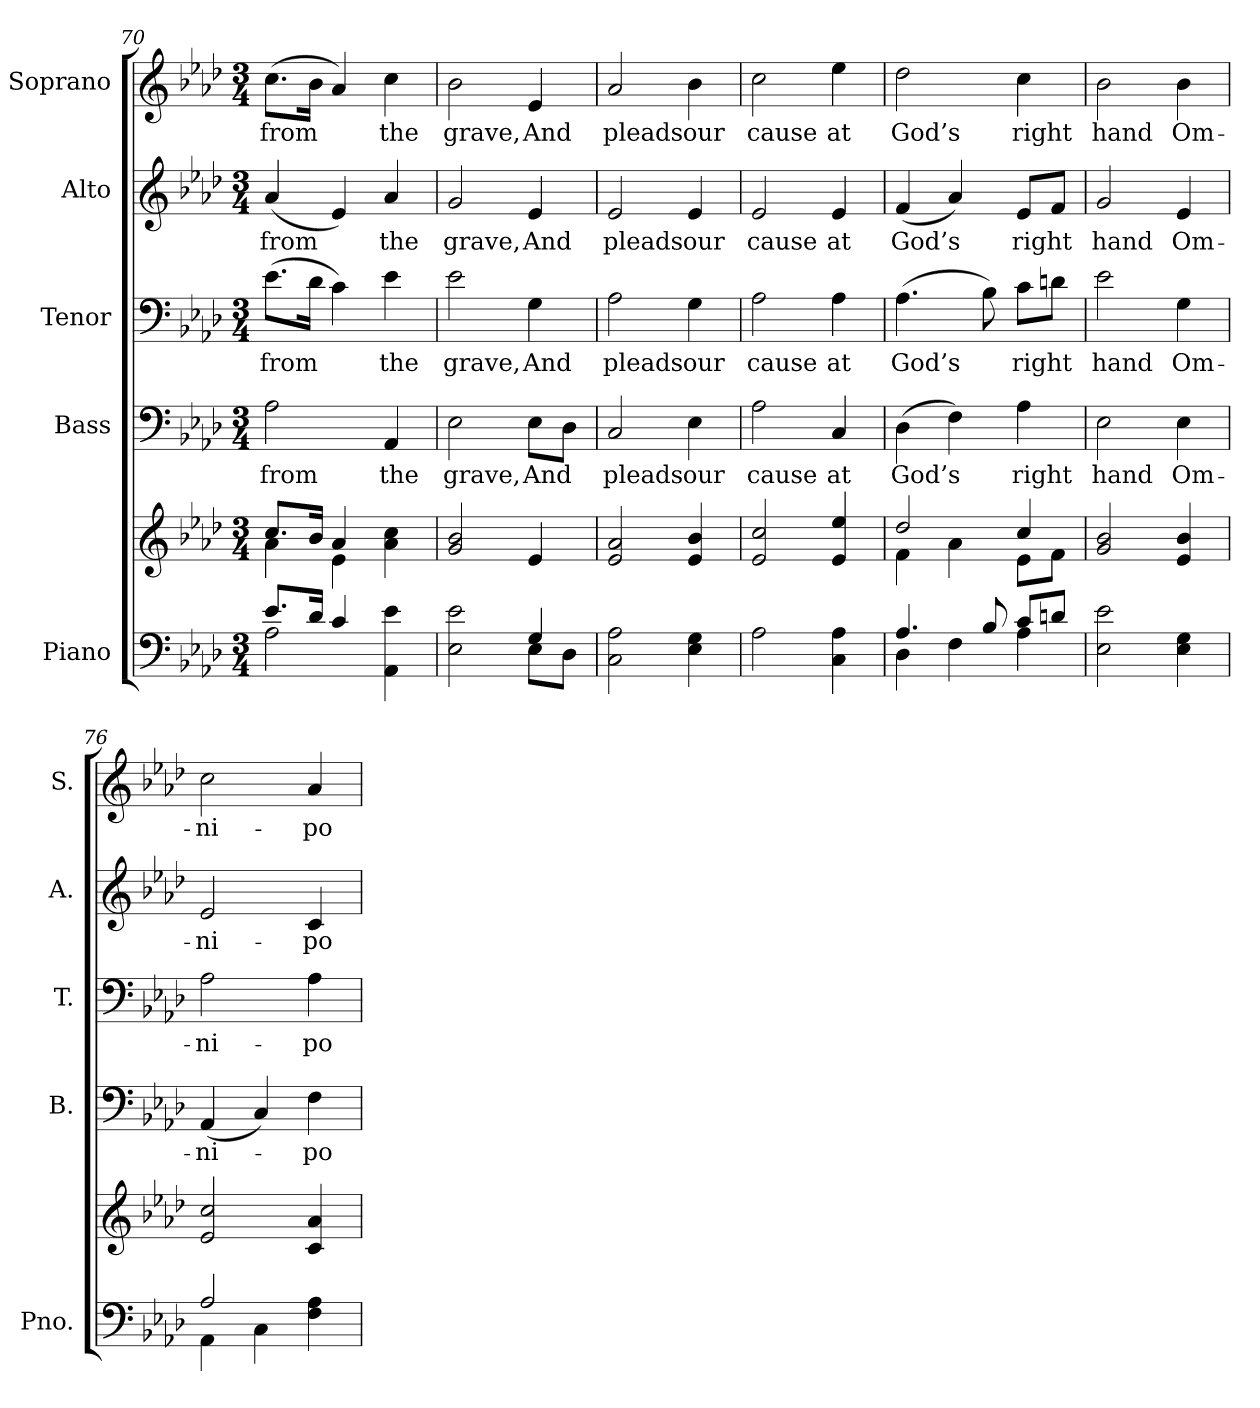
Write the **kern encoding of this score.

**kern	**kern	**kern	**text	**kern	**text	**kern	**text	**kern	**text
*part5	*part5	*part4	*part4	*part3	*part3	*part2	*part2	*part1	*part1
*staff6	*staff5	*staff4	*staff4	*staff3	*staff3	*staff2	*staff2	*staff1	*staff1
*I"Piano	*	*I"Bass	*	*I"Tenor	*	*I"Alto	*	*I"Soprano	*
*I'Pno.	*	*I'B.	*	*I'T.	*	*I'A.	*	*I'S.	*
!!LO:PB:g=z
*clefF4	*clefG2	*clefF4	*	*clefF4	*	*clefG2	*	*clefG2	*
*k[b-e-a-d-]	*k[b-e-a-d-]	*k[b-e-a-d-]	*	*k[b-e-a-d-]	*	*k[b-e-a-d-]	*	*k[b-e-a-d-]	*
*A-:	*A-:	*A-:	*	*A-:	*	*A-:	*	*A-:	*
*M3/4	*M3/4	*M3/4	*	*M3/4	*	*M3/4	*	*M3/4	*
=70	=70	=70	=70	=70	=70	=70	=70	=70	=70
*^	*^	*	*	*	*	*	*	*	*
!	!	!	!	!	!LO:LY:b:color=#000000	!	!	!	!	!	!
!	!	!	!	!	!	!	!LO:LY:b:color=#000000	!	!	!	!
!	!	!	!	!	!	!	!	!	!LO:LY:b:color=#000000	!	!
!	!	!	!	!	!	!	!	!	!	!	!LO:LY:b:color=#000000
8.e-i/L	2A-i\	8.cci/L	4a-i\	2A-i\	from	(8.e-i\L	from	(4a-i/	from	(8.cci\L	from
16d-i/Jk	.	16b-i/Jk	.	.	.	16d-i\Jk	.	.	.	16b-i\Jk	.
4ci/	.	4a-i/	4e-i\	.	.	4ci\)	.	4e-i/)	.	4a-i/)	.
!	!	!	!	!	!LO:LY:b:color=#000000	!	!	!	!	!	!
!	!	!	!	!	!	!	!LO:LY:b:color=#000000	!	!	!	!
!	!	!	!	!	!	!	!	!	!LO:LY:b:color=#000000	!	!
!	!	!	!	!	!	!	!	!	!	!	!LO:LY:b:color=#000000
4AA-i\ 4e-i	4ryy	4a-i\ 4cci	4ryy	4AA-i/	the	4e-i\	the	4a-i/	the	4cci\	the
*	*	*v	*v	*	*	*	*	*	*	*	*
=71	=71	=71	=71	=71	=71	=71	=71	=71	=71	=71
*	*	*^	*	*	*	*	*	*	*	*
!	!	!	!	!	!LO:LY:b:color=#000000	!	!	!	!	!	!
*	*	*v	*v	*	*	*	*	*	*	*	*
*	*	*^	*	*	*	*	*	*	*	*
!	!	!	!	!	!	!	!LO:LY:b:color=#000000	!	!	!	!
*	*	*v	*v	*	*	*	*	*	*	*	*
*	*	*^	*	*	*	*	*	*	*	*
!	!	!	!	!	!	!	!	!	!LO:LY:b:color=#000000	!	!
*	*	*v	*v	*	*	*	*	*	*	*	*
*	*	*^	*	*	*	*	*	*	*	*
!	!	!	!	!	!	!	!	!	!	!	!LO:LY:b:color=#000000
*	*	*v	*v	*	*	*	*	*	*	*	*
2E-i\ 2e-i	2ryy	2gi/ 2b-i	2E-i\	grave,	2e-i\	grave,	2gi/	grave,	2b-i\	grave,
!	!	!	!	!LO:LY:b:color=#000000	!	!	!	!	!	!
!	!	!	!	!	!	!LO:LY:b:color=#000000	!	!	!	!
!	!	!	!	!	!	!	!	!LO:LY:b:color=#000000	!	!
!	!	!	!	!	!	!	!	!	!	!LO:LY:b:color=#000000
4Gi/	8E-i\L	4e-i/	8E-i\L	And	4Gi\	And	4e-i/	And	4e-i/	And
.	8D-i\J	.	8D-i\J	.	.	.	.	.	.	.
*v	*v	*	*	*	*	*	*	*	*	*
=72	=72	=72	=72	=72	=72	=72	=72	=72	=72
*^	*	*	*	*	*	*	*	*	*
!	!	!	!	!LO:LY:b:color=#000000	!	!	!	!	!	!
*v	*v	*	*	*	*	*	*	*	*	*
*^	*	*	*	*	*	*	*	*	*
!	!	!	!	!	!	!LO:LY:b:color=#000000	!	!	!	!
*v	*v	*	*	*	*	*	*	*	*	*
*^	*	*	*	*	*	*	*	*	*
!	!	!	!	!	!	!	!	!LO:LY:b:color=#000000	!	!
*v	*v	*	*	*	*	*	*	*	*	*
*^	*	*	*	*	*	*	*	*	*
!	!	!	!	!	!	!	!	!	!	!LO:LY:b:color=#000000
*v	*v	*	*	*	*	*	*	*	*	*
2Ci\ 2A-i	2e-i/ 2a-i	2Ci/	pleads	2A-i\	pleads	2e-i/	pleads	2a-i/	pleads
!	!	!	!LO:LY:b:color=#000000	!	!	!	!	!	!
!	!	!	!	!	!LO:LY:b:color=#000000	!	!	!	!
!	!	!	!	!	!	!	!LO:LY:b:color=#000000	!	!
!	!	!	!	!	!	!	!	!	!LO:LY:b:color=#000000
4E-i\ 4Gi	4e-i/ 4b-i	4E-i\	our	4Gi\	our	4e-i/	our	4b-i\	our
!!LO:PB:g=z
=73	=73	=73	=73	=73	=73	=73	=73	=73	=73
!	!	!	!LO:LY:b:color=#000000	!	!	!	!	!	!
!	!	!	!	!	!LO:LY:b:color=#000000	!	!	!	!
!	!	!	!	!	!	!	!LO:LY:b:color=#000000	!	!
!	!	!	!	!	!	!	!	!	!LO:LY:b:color=#000000
2A-i\	2e-i/ 2cci	2A-i\	cause	2A-i\	cause	2e-i/	cause	2cci\	cause
!	!	!	!LO:LY:b:color=#000000	!	!	!	!	!	!
!	!	!	!	!	!LO:LY:b:color=#000000	!	!	!	!
!	!	!	!	!	!	!	!LO:LY:b:color=#000000	!	!
!	!	!	!	!	!	!	!	!	!LO:LY:b:color=#000000
4Ci\ 4A-i	4e-i/ 4ee-i	4Ci/	at	4A-i\	at	4e-i/	at	4ee-i\	at
=74	=74	=74	=74	=74	=74	=74	=74	=74	=74
*^	*^	*	*	*	*	*	*	*	*
!	!	!	!	!	!LO:LY:b:color=#000000	!	!	!	!	!	!
!	!	!	!	!	!	!	!LO:LY:b:color=#000000	!	!	!	!
!	!	!	!	!	!	!	!	!	!LO:LY:b:color=#000000	!	!
!	!	!	!	!	!	!	!	!	!	!	!LO:LY:b:color=#000000
4.A-i/	4D-i\	2dd-i/	4fi\	(4D-i\	God’s	(4.A-i\	God’s	(4fi/	God’s	2dd-i\	God’s
.	4Fi\	.	4a-i\	4Fi\)	.	.	.	4a-i/)	.	.	.
8B-i/	.	.	.	.	.	8B-i\)	.	.	.	.	.
!	!	!	!	!	!LO:LY:b:color=#000000	!	!	!	!	!	!
!	!	!	!	!	!	!	!LO:LY:b:color=#000000	!	!	!	!
!	!	!	!	!	!	!	!	!	!LO:LY:b:color=#000000	!	!
!	!	!	!	!	!	!	!	!	!	!	!LO:LY:b:color=#000000
8ci/L	4A-i\	4cci/	8e-i\L	4A-i\	right	8ci\L	right	8e-i/L	right	4cci\	right
8dni/J	.	.	8fi\J	.	.	8dni\J	.	8fi/J	.	.	.
*v	*v	*	*	*	*	*	*	*	*	*	*
*	*v	*v	*	*	*	*	*	*	*	*
=75	=75	=75	=75	=75	=75	=75	=75	=75	=75
*	*^	*	*	*	*	*	*	*	*
!	!	!	!	!LO:LY:b:color=#000000	!	!	!	!	!	!
*	*v	*v	*	*	*	*	*	*	*	*
*	*^	*	*	*	*	*	*	*	*
!	!	!	!	!	!	!LO:LY:b:color=#000000	!	!	!	!
*	*v	*v	*	*	*	*	*	*	*	*
*	*^	*	*	*	*	*	*	*	*
!	!	!	!	!	!	!	!	!LO:LY:b:color=#000000	!	!
*	*v	*v	*	*	*	*	*	*	*	*
*	*^	*	*	*	*	*	*	*	*
!	!	!	!	!	!	!	!	!	!	!LO:LY:b:color=#000000
*	*v	*v	*	*	*	*	*	*	*	*
2E-i\ 2e-i	2gi/ 2b-i	2E-i\	hand	2e-i\	hand	2gi/	hand	2b-i\	hand
!	!	!	!LO:LY:b:color=#000000	!	!	!	!	!	!
!	!	!	!	!	!LO:LY:b:color=#000000	!	!	!	!
!	!	!	!	!	!	!	!LO:LY:b:color=#000000	!	!
!	!	!	!	!	!	!	!	!	!LO:LY:b:color=#000000
4E-i\ 4Gi	4e-i/ 4b-i	4E-i\	Om-	4Gi\	Om-	4e-i/	Om-	4b-i\	Om-
!!LO:PB:g=z
=76	=76	=76	=76	=76	=76	=76	=76	=76	=76
*^	*	*	*	*	*	*	*	*	*
!	!	!	!	!LO:LY:b:color=#000000	!	!	!	!	!	!
!	!	!	!	!	!	!LO:LY:b:color=#000000	!	!	!	!
!	!	!	!	!	!	!	!	!LO:LY:b:color=#000000	!	!
!	!	!	!	!	!	!	!	!	!	!LO:LY:b:color=#000000
2A-i/	4AA-i\	2e-i/ 2cci	(4AA-i/	-ni-	2A-i\	-ni-	2e-i/	-ni-	2cci\	-ni-
.	4Ci\	.	4Ci/)	.	.	.	.	.	.	.
!	!	!	!	!LO:LY:b:color=#000000	!	!	!	!	!	!
!	!	!	!	!	!	!LO:LY:b:color=#000000	!	!	!	!
!	!	!	!	!	!	!	!	!LO:LY:b:color=#000000	!	!
!	!	!	!	!	!	!	!	!	!	!LO:LY:b:color=#000000
4Fi\ 4A-i	4ryy	4ci/ 4a-i	4Fi\	-po-	4A-i\	-po-	4ci/	-po-	4a-i/	-po-
*v	*v	*	*	*	*	*	*	*	*	*
=	=	=	=	=	=	=	=	=	=
*-	*-	*-	*-	*-	*-	*-	*-	*-	*-
